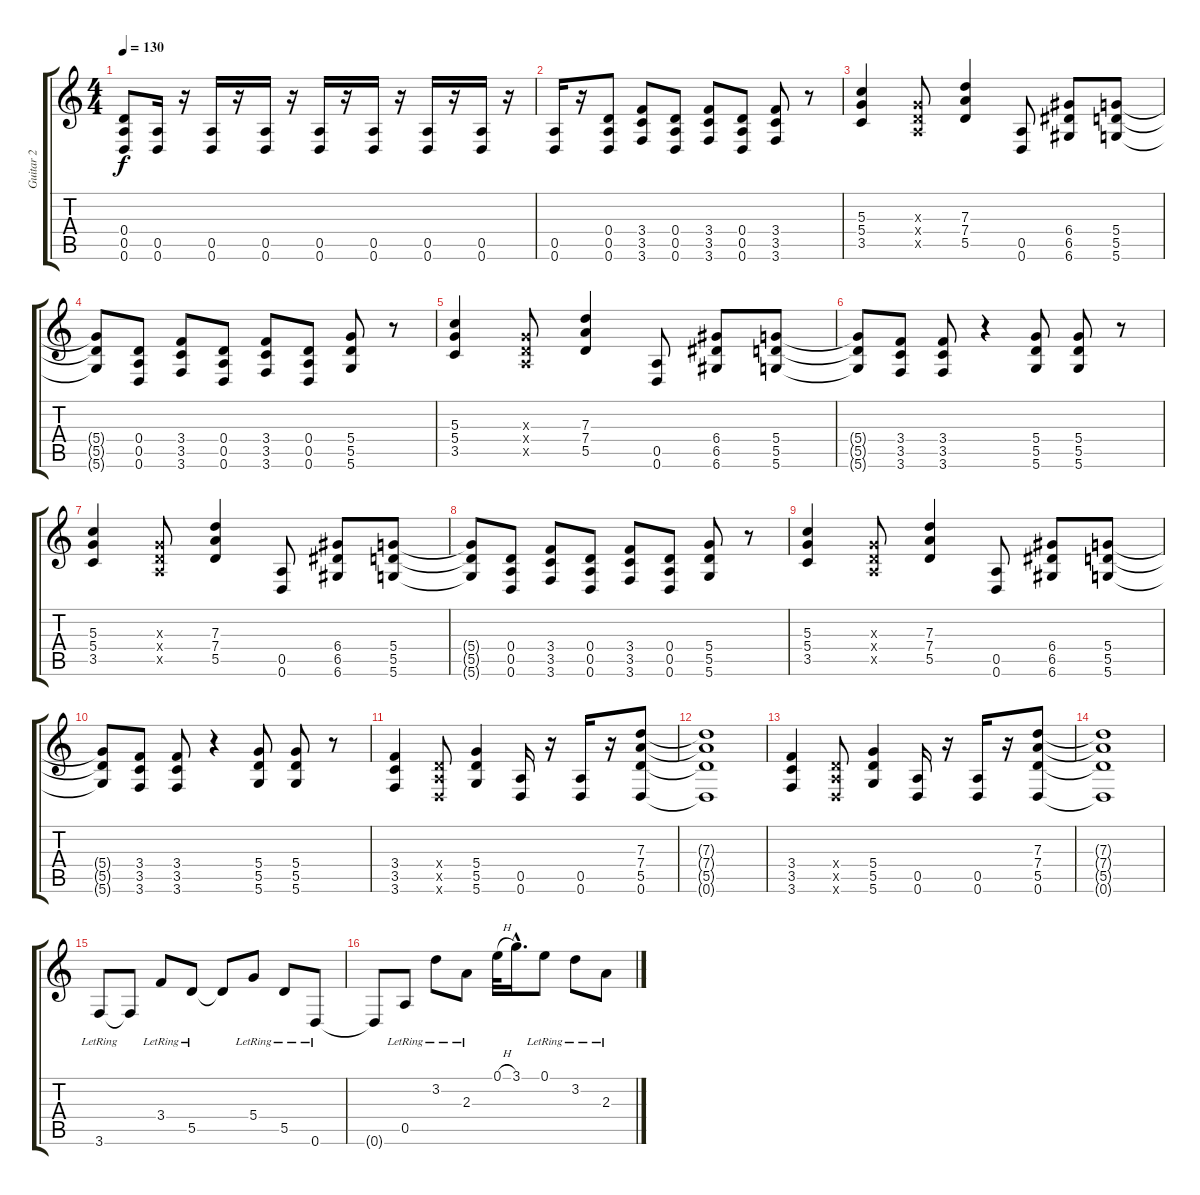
\track ("Guitar 2" "Guitar 2") {instrument overdrivenguitar}
\staff {score tabs}
\tuning (E4 B3 G3 D3 A2 D2) {hide}
\ts (4 4)
\tempo 130
\clef g2
\ks c
(0.4{t} 0.5{t} 0.6{t}).8{dy f} (0.5 0.6).16 r.16 (0.5 0.6).16 r.16 (0.5 0.6).16 r.16 (0.5 0.6).16 r.16 (0.5 0.6).16 r.16 (0.5 0.6).16 r.16 (0.5 0.6).16 r.16 |
(0.5 0.6).16 r.16 (0.4 0.5 0.6).8 (3.4 3.5 3.6).8 (0.4 0.5 0.6).8 (3.4 3.5 3.6).8 (0.4 0.5 0.6).8 (3.4 3.5 3.6).8 r.8 |
(5.3 5.4 3.5).4 (0.3{x} 0.4{x} 0.5{x}).8 (7.3 7.4 5.5).4 (0.5 0.6).8 (6.4 6.5 6.6).8 (5.4 5.5 5.6).8 |
(5.4{t} 5.5{t} 5.6{t}).8 (0.4 0.5 0.6).8 (3.4 3.5 3.6).8 (0.4 0.5 0.6).8 (3.4 3.5 3.6).8 (0.4 0.5 0.6).8 (5.4 5.5 5.6).8 r.8 |
(5.3 5.4 3.5).4 (0.3{x} 0.4{x} 0.5{x}).8 (7.3 7.4 5.5).4 (0.5 0.6).8 (6.4 6.5 6.6).8 (5.4 5.5 5.6).8 |
(5.4{t} 5.5{t} 5.6{t}).8 (3.4 3.5 3.6).8 (3.4 3.5 3.6).8 r.4 (5.4 5.5 5.6).8 (5.4 5.5 5.6).8 r.8 |
(5.3 5.4 3.5).4 (0.3{x} 0.4{x} 0.5{x}).8 (7.3 7.4 5.5).4 (0.5 0.6).8 (6.4 6.5 6.6).8 (5.4 5.5 5.6).8 |
(5.4{t} 5.5{t} 5.6{t}).8 (0.4 0.5 0.6).8 (3.4 3.5 3.6).8 (0.4 0.5 0.6).8 (3.4 3.5 3.6).8 (0.4 0.5 0.6).8 (5.4 5.5 5.6).8 r.8 |
(5.3 5.4 3.5).4 (0.3{x} 0.4{x} 0.5{x}).8 (7.3 7.4 5.5).4 (0.5 0.6).8 (6.4 6.5 6.6).8 (5.4 5.5 5.6).8 |
(5.4{t} 5.5{t} 5.6{t}).8 (3.4 3.5 3.6).8 (3.4 3.5 3.6).8 r.4 (5.4 5.5 5.6).8 (5.4 5.5 5.6).8 r.8 |
(3.4 3.5 3.6).4 (0.4{x} 0.5{x} 0.6{x}).8 (5.4 5.5 5.6).4 (0.5 0.6).16 r.16 (0.5 0.6).16 r.16 (7.3 7.4 5.5 0.6).8 |
(7.3{t} 7.4{t} 5.5{t} 0.6{t}).1 |
(3.4 3.5 3.6).4 (0.4{x} 0.5{x} 0.6{x}).8 (5.4 5.5 5.6).4 (0.5 0.6).16 r.16 (0.5 0.6).16 r.16 (7.3 7.4 5.5 0.6).8 |
(7.3{t} 7.4{t} 5.5{t} 0.6{t}).1 |
3.6{lr}.8{volume 9 instrument electricguitarclean} 3.6{t}.8 3.4{lr}.8 5.5{lr}.8 5.5{t}.8 5.4{lr}.8 5.5{lr}.8 0.6{lr}.8 |
0.6{t}.8 0.5{lr}.8 3.2{lr}.8 2.3{lr}.8 0.1{h}.32 3.1{hac}.16{d} 0.1{lr}.8 3.2{lr}.8 2.3{lr}.8
